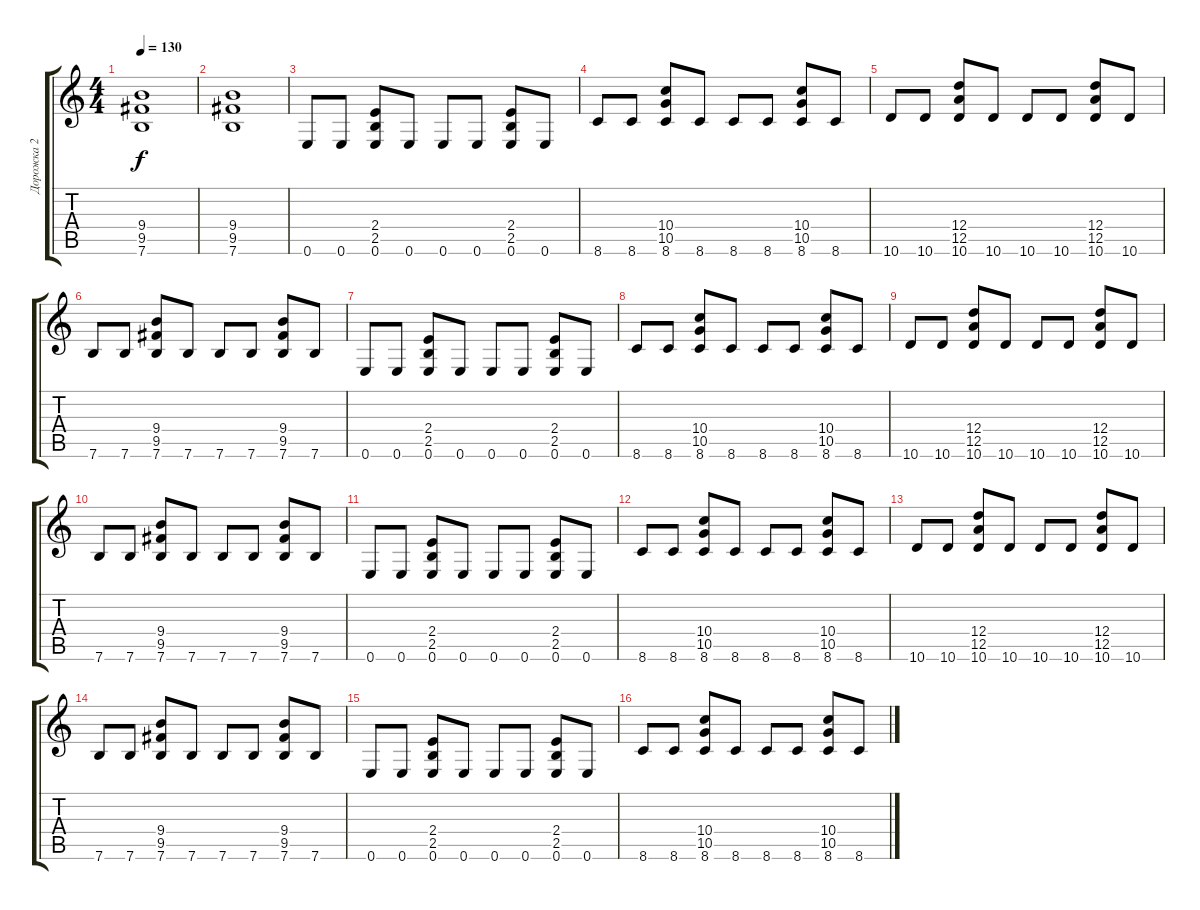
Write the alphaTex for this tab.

\track ("Дорожка 2" "Дорожка 2") {instrument distortionguitar}
\staff {score tabs}
\tuning (E4 B3 G3 D3 A2 E2) {hide}
\ts (4 4)
\tempo 130
\clef g2
\ks c
(9.4 9.5 7.6).1{dy f} |
(9.4 9.5 7.6).1 |
0.6.8 0.6.8 (2.4 2.5 0.6).8 0.6.8 0.6.8 0.6.8 (2.4 2.5 0.6).8 0.6.8 |
8.6.8 8.6.8 (10.4 10.5 8.6).8 8.6.8 8.6.8 8.6.8 (10.4 10.5 8.6).8 8.6.8 |
10.6.8 10.6.8 (12.4 12.5 10.6).8 10.6.8 10.6.8 10.6.8 (12.4 12.5 10.6).8 10.6.8 |
7.6.8 7.6.8 (9.4 9.5 7.6).8 7.6.8 7.6.8 7.6.8 (9.4 9.5 7.6).8 7.6.8 |
0.6.8 0.6.8 (2.4 2.5 0.6).8 0.6.8 0.6.8 0.6.8 (2.4 2.5 0.6).8 0.6.8 |
8.6.8 8.6.8 (10.4 10.5 8.6).8 8.6.8 8.6.8 8.6.8 (10.4 10.5 8.6).8 8.6.8 |
10.6.8 10.6.8 (12.4 12.5 10.6).8 10.6.8 10.6.8 10.6.8 (12.4 12.5 10.6).8 10.6.8 |
7.6.8 7.6.8 (9.4 9.5 7.6).8 7.6.8 7.6.8 7.6.8 (9.4 9.5 7.6).8 7.6.8 |
0.6.8 0.6.8 (2.4 2.5 0.6).8 0.6.8 0.6.8 0.6.8 (2.4 2.5 0.6).8 0.6.8 |
8.6.8 8.6.8 (10.4 10.5 8.6).8 8.6.8 8.6.8 8.6.8 (10.4 10.5 8.6).8 8.6.8 |
10.6.8 10.6.8 (12.4 12.5 10.6).8 10.6.8 10.6.8 10.6.8 (12.4 12.5 10.6).8 10.6.8 |
7.6.8 7.6.8 (9.4 9.5 7.6).8 7.6.8 7.6.8 7.6.8 (9.4 9.5 7.6).8 7.6.8 |
0.6.8 0.6.8 (2.4 2.5 0.6).8 0.6.8 0.6.8 0.6.8 (2.4 2.5 0.6).8 0.6.8 |
8.6.8 8.6.8 (10.4 10.5 8.6).8 8.6.8 8.6.8 8.6.8 (10.4 10.5 8.6).8 8.6.8
